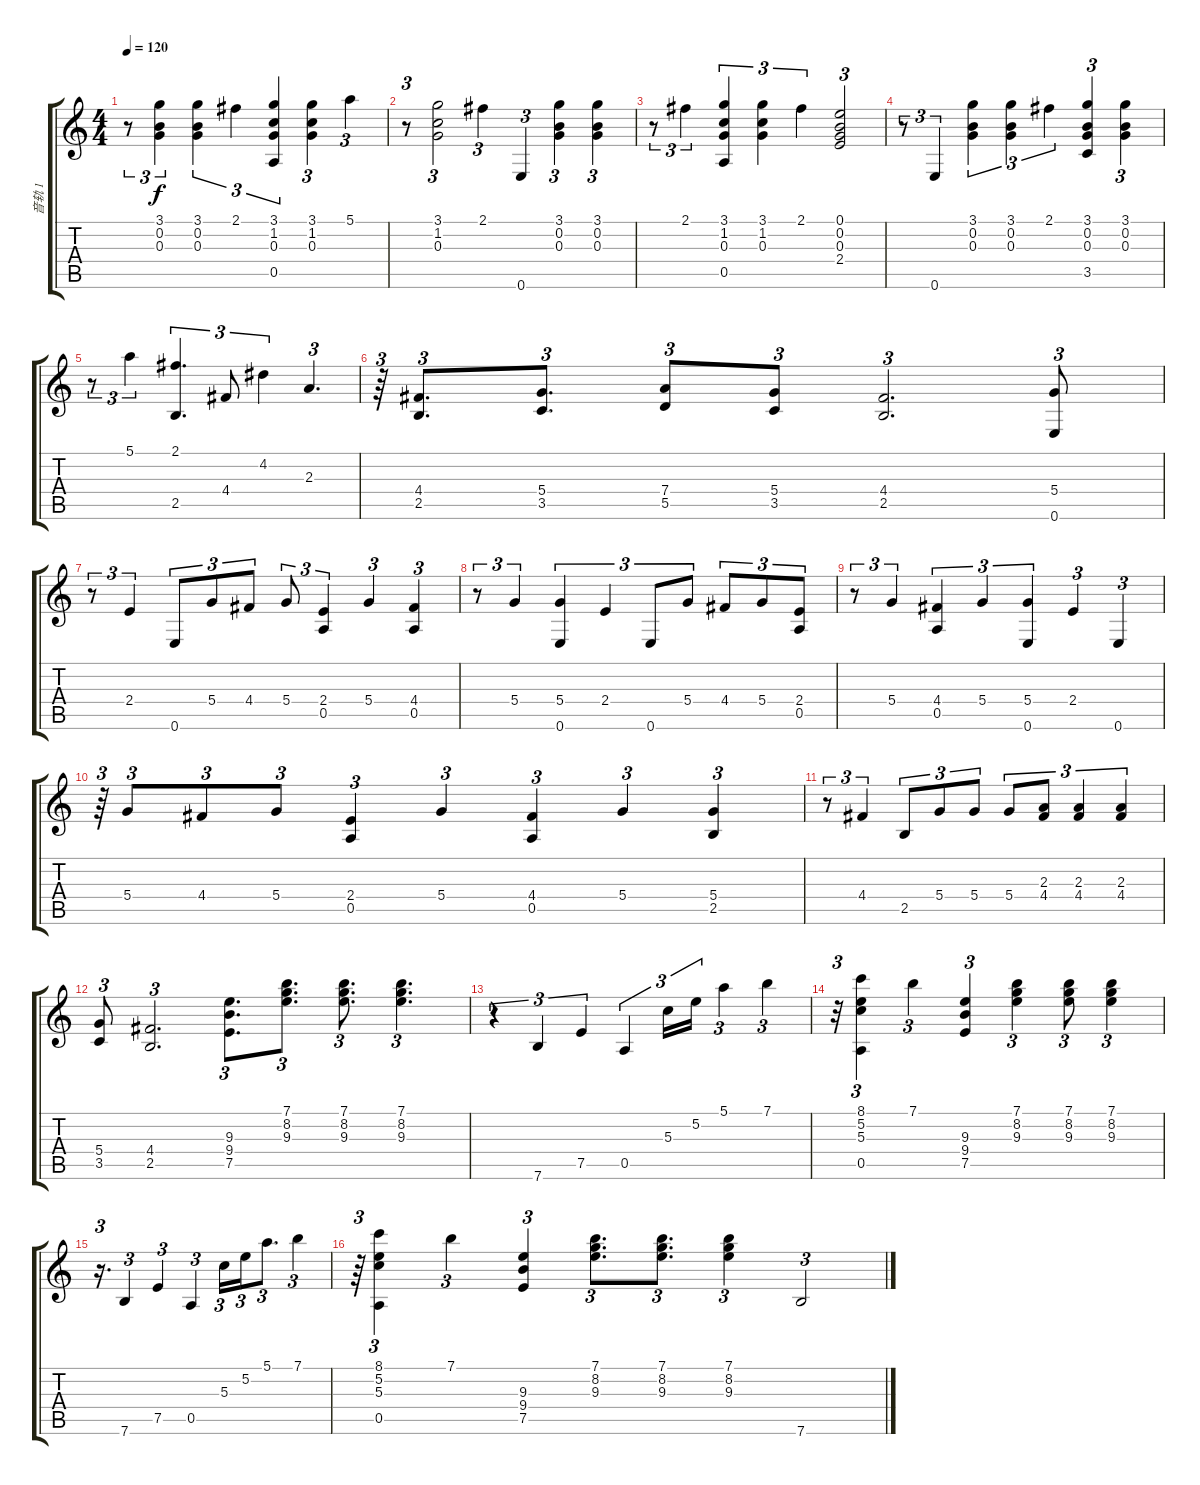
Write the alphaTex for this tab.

\track ("音轨 1" "音轨 1") {instrument acousticguitarsteel}
\staff {score tabs}
\tuning (E4 B3 G3 D3 A2 E2) {hide}
\ts (4 4)
\tempo 120
\clef g2
\ks c
r.8{tu (3 2) dy f} (3.1 0.2 0.3).4{tu (3 2)} (3.1 0.2 0.3).4{tu (3 2)} 2.1.4{tu (3 2)} (3.1 1.2 0.3 0.5).4{tu (3 2)} (3.1 1.2 0.3).4{tu (3 2)} 5.1.4{tu (3 2)} |
r.8{tu (3 2)} (3.1 1.2 0.3).2{tu (3 2)} 2.1.4{tu (3 2)} 0.6.4{tu (3 2)} (3.1 0.2 0.3).4{tu (3 2)} (3.1 0.2 0.3).4{tu (3 2)} |
r.8{tu (3 2)} 2.1.4{tu (3 2)} (3.1 1.2 0.3 0.5).4{tu (3 2)} (3.1 1.2 0.3).4{tu (3 2)} 2.1.4{tu (3 2)} (0.1 0.2 0.3 2.4).2{tu (3 2)} |
r.8{tu (3 2)} 0.6.4{tu (3 2)} (3.1 0.2 0.3).4{tu (3 2)} (3.1 0.2 0.3).4{tu (3 2)} 2.1.4{tu (3 2)} (3.1 0.2 0.3 3.5).4{tu (3 2)} (3.1 0.2 0.3).4{tu (3 2)} |
r.8{tu (3 2)} 5.1.4{tu (3 2)} (2.1 2.5).4{d tu (3 2)} 4.4.8{tu (3 2)} 4.2.4{tu (3 2)} 2.3.4{d tu (3 2)} |
r.64{tu (3 2)} (4.4 2.5).8{d tu (3 2)} (5.4 3.5).8{d tu (3 2)} (7.4 5.5).8{tu (3 2)} (5.4 3.5).8{tu (3 2)} (4.4 2.5).2{d tu (3 2)} (5.4 0.6).8{tu (3 2)} |
r.8{tu (3 2)} 2.4.4{tu (3 2)} 0.6.8{tu (3 2)} 5.4.8{tu (3 2)} 4.4.8{tu (3 2)} 5.4.8{tu (3 2)} (2.4 0.5).4{tu (3 2)} 5.4.4{tu (3 2)} (4.4 0.5).4{tu (3 2)} |
r.8{tu (3 2)} 5.4.4{tu (3 2)} (5.4 0.6).4{tu (3 2)} 2.4.4{tu (3 2)} 0.6.8{tu (3 2)} 5.4.8{tu (3 2)} 4.4.8{tu (3 2)} 5.4.8{tu (3 2)} (2.4 0.5).8{tu (3 2)} |
r.8{tu (3 2)} 5.4.4{tu (3 2)} (4.4 0.5).4{tu (3 2)} 5.4.4{tu (3 2)} (5.4 0.6).4{tu (3 2)} 2.4.4{tu (3 2)} 0.6.4{tu (3 2)} |
r.64{tu (3 2)} 5.4.8{tu (3 2)} 4.4.8{tu (3 2)} 5.4.8{tu (3 2)} (2.4 0.5).4{tu (3 2)} 5.4.4{tu (3 2)} (4.4 0.5).4{tu (3 2)} 5.4.4{tu (3 2)} (5.4 2.5).4{tu (3 2)} |
r.8{tu (3 2)} 4.4.4{tu (3 2)} 2.5.8{tu (3 2)} 5.4.8{tu (3 2)} 5.4.8{tu (3 2)} 5.4.8{tu (3 2)} (2.3 4.4).8{tu (3 2)} (2.3 4.4).4{tu (3 2)} (2.3 4.4).4{tu (3 2)} |
(5.4 3.5).8{tu (3 2)} (4.4 2.5).2{d tu (3 2)} (9.3 9.4 7.5).8{d tu (3 2)} (7.1 8.2 9.3).8{d tu (3 2)} (7.1 8.2 9.3).8{d tu (3 2)} (7.1 8.2 9.3).4{d tu (3 2)} |
r.4{tu (3 2)} 7.6.4{tu (3 2)} 7.5.4{tu (3 2)} 0.5.4{tu (3 2)} 5.3.16{tu (3 2)} 5.2.16{tu (3 2)} 5.1.4{tu (3 2)} 7.1.4{tu (3 2)} |
r.32{tu (3 2)} (8.1 5.2 5.3 0.5).4{tu (3 2)} 7.1.4{tu (3 2)} (9.3 9.4 7.5).4{tu (3 2)} (7.1 8.2 9.3).4{tu (3 2)} (7.1 8.2 9.3).8{tu (3 2)} (7.1 8.2 9.3).4{tu (3 2)} |
r.16{d tu (3 2)} 7.6.4{tu (3 2)} 7.5.4{tu (3 2)} 0.5.4{tu (3 2)} 5.3.16{tu (3 2)} 5.2.16{tu (3 2)} 5.1.8{d tu (3 2)} 7.1.4{tu (3 2)} |
r.64{tu (3 2)} (8.1 5.2 5.3 0.5).4{tu (3 2)} 7.1.4{tu (3 2)} (9.3 9.4 7.5).4{tu (3 2)} (7.1 8.2 9.3).8{d tu (3 2)} (7.1 8.2 9.3).8{d tu (3 2)} (7.1 8.2 9.3).4{tu (3 2)} 7.6.2{tu (3 2)}
